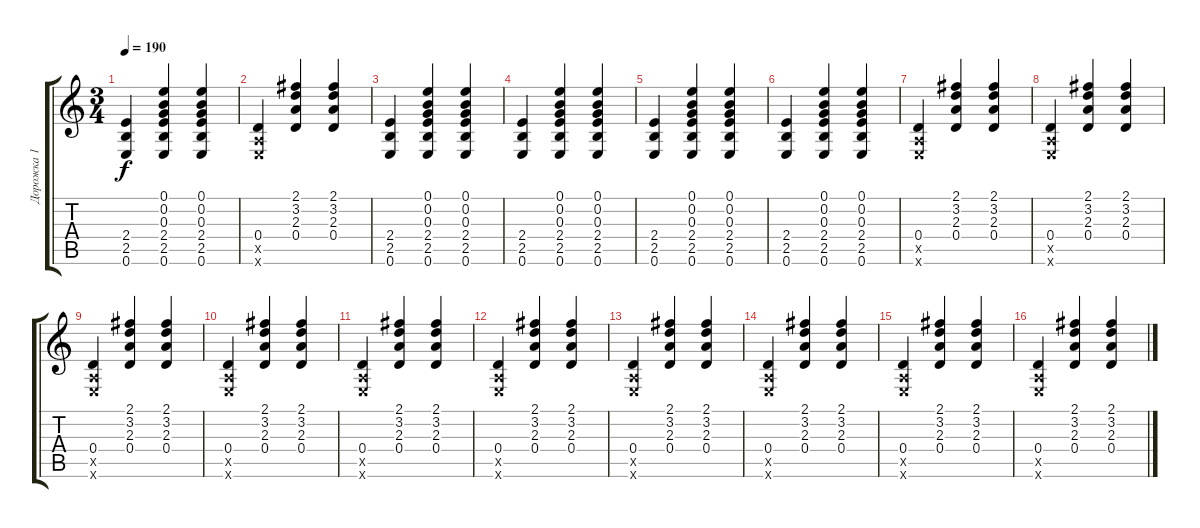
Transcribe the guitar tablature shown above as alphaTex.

\track ("Дорожка 1" "Дорожка 1") {instrument acousticguitarsteel}
\staff {score tabs}
\tuning (E4 B3 G3 D3 A2 E2) {hide}
\ts (3 4)
\tempo 190
\clef g2
\ks c
(2.4 2.5 0.6).4{dy f} (0.1 0.2 0.3 2.4 2.5 0.6).4 (0.1 0.2 0.3 2.4 2.5 0.6).4 |
(0.4 0.5{x} 0.6{x}).4 (2.1 3.2 2.3 0.4).4 (2.1 3.2 2.3 0.4).4 |
(2.4 2.5 0.6).4 (0.1 0.2 0.3 2.4 2.5 0.6).4 (0.1 0.2 0.3 2.4 2.5 0.6).4 |
(2.4 2.5 0.6).4 (0.1 0.2 0.3 2.4 2.5 0.6).4 (0.1 0.2 0.3 2.4 2.5 0.6).4 |
(2.4 2.5 0.6).4 (0.1 0.2 0.3 2.4 2.5 0.6).4 (0.1 0.2 0.3 2.4 2.5 0.6).4 |
(2.4 2.5 0.6).4 (0.1 0.2 0.3 2.4 2.5 0.6).4 (0.1 0.2 0.3 2.4 2.5 0.6).4 |
(0.4 0.5{x} 0.6{x}).4 (2.1 3.2 2.3 0.4).4 (2.1 3.2 2.3 0.4).4 |
(0.4 0.5{x} 0.6{x}).4 (2.1 3.2 2.3 0.4).4 (2.1 3.2 2.3 0.4).4 |
(0.4 0.5{x} 0.6{x}).4 (2.1 3.2 2.3 0.4).4 (2.1 3.2 2.3 0.4).4 |
(0.4 0.5{x} 0.6{x}).4 (2.1 3.2 2.3 0.4).4 (2.1 3.2 2.3 0.4).4 |
(0.4 0.5{x} 0.6{x}).4 (2.1 3.2 2.3 0.4).4 (2.1 3.2 2.3 0.4).4 |
(0.4 0.5{x} 0.6{x}).4 (2.1 3.2 2.3 0.4).4 (2.1 3.2 2.3 0.4).4 |
(0.4 0.5{x} 0.6{x}).4 (2.1 3.2 2.3 0.4).4 (2.1 3.2 2.3 0.4).4 |
(0.4 0.5{x} 0.6{x}).4 (2.1 3.2 2.3 0.4).4 (2.1 3.2 2.3 0.4).4 |
(0.4 0.5{x} 0.6{x}).4 (2.1 3.2 2.3 0.4).4 (2.1 3.2 2.3 0.4).4 |
(0.4 0.5{x} 0.6{x}).4 (2.1 3.2 2.3 0.4).4 (2.1 3.2 2.3 0.4).4
